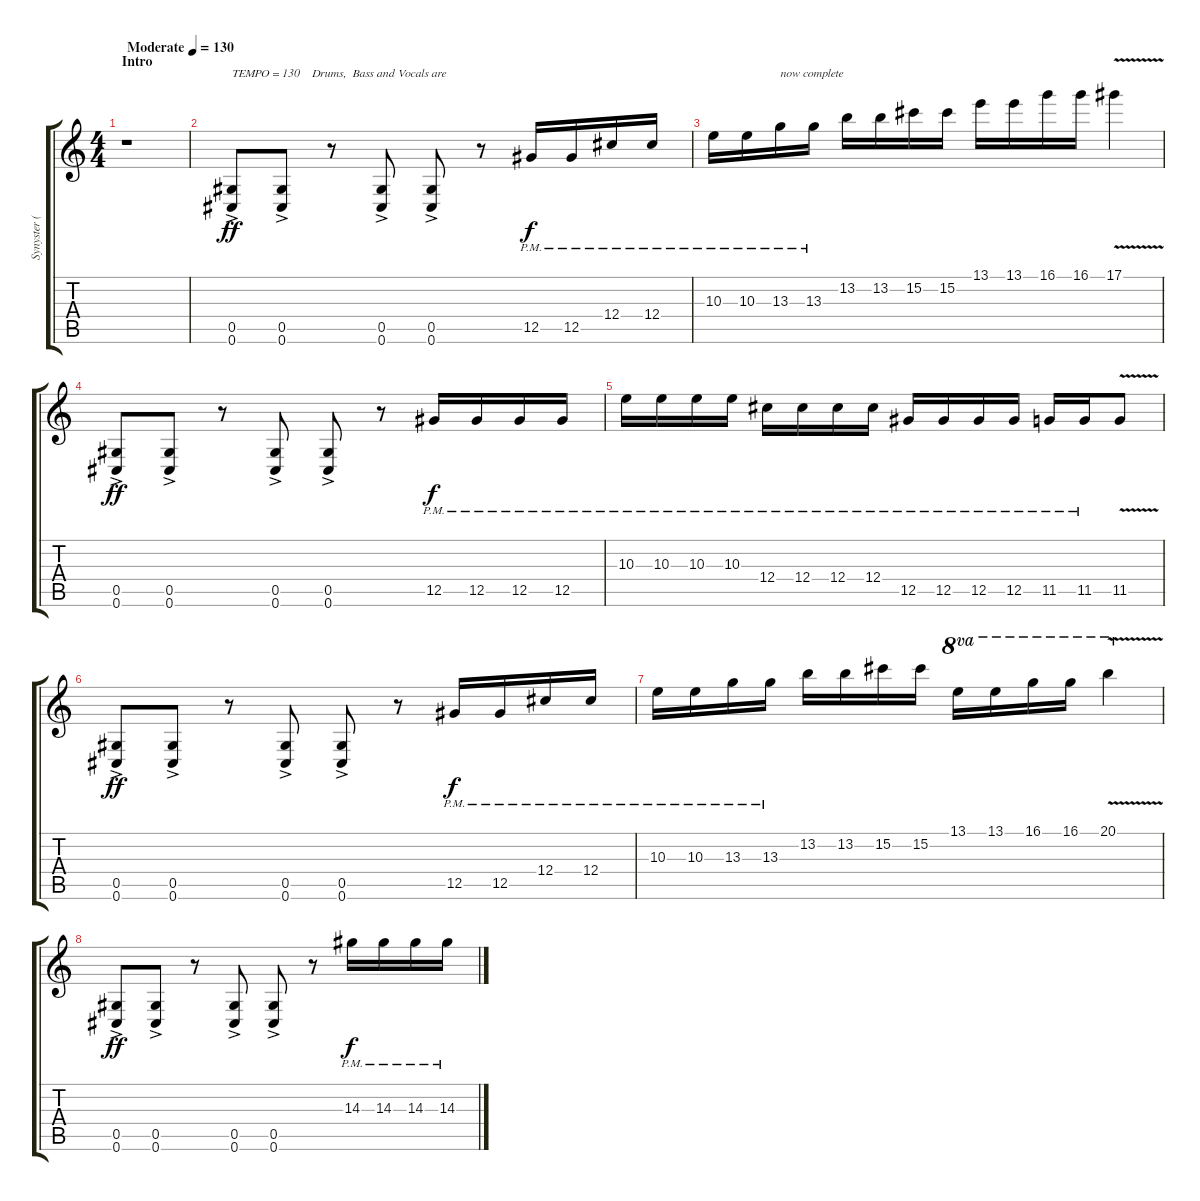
\track ("Synyster ( Lead Gtr )" "Synyster (") {instrument distortionguitar}
\staff {score tabs}
\tuning (Eb4 Bb3 Gb3 Db3 Ab2 Db2) {hide}
\ts (4 4)
\section ("" "Intro")
\tempo (130 "Moderate")
\clef g2
\ks c
r.1{dy ff instrument distortionguitar} |
(0.5{ac} 0.6{ac}).8{txt "TEMPO = 130    Drums,  Bass and Vocals are "} (0.5{ac} 0.6{ac}).8 r.8 (0.5{ac} 0.6{ac}).8 (0.5{ac} 0.6{ac}).8 r.8 12.5{pm}.16{dy f} 12.5{pm}.16 12.4{pm}.16 12.4{pm}.16 |
10.3{pm}.16 10.3{pm}.16 13.3{pm}.16{txt "now complete"} 13.3{pm}.16 13.2.16 13.2.16 15.2.16 15.2.16 13.1.16 13.1.16 16.1.16 16.1.16 17.1{v}.4 |
(0.5{ac} 0.6{ac}).8{dy ff} (0.5{ac} 0.6{ac}).8 r.8 (0.5{ac} 0.6{ac}).8 (0.5{ac} 0.6{ac}).8 r.8 12.5{pm}.16{dy f} 12.5{pm}.16 12.5{pm}.16 12.5{pm}.16 |
10.3{pm}.16 10.3{pm}.16 10.3{pm}.16 10.3{pm}.16 12.4{pm}.16 12.4{pm}.16 12.4{pm}.16 12.4{pm}.16 12.5{pm}.16 12.5{pm}.16 12.5{pm}.16 12.5{pm}.16 11.5{pm}.16 11.5{pm}.16 11.5{v}.8 |
(0.5{ac} 0.6{ac}).8{dy ff} (0.5{ac} 0.6{ac}).8 r.8 (0.5{ac} 0.6{ac}).8 (0.5{ac} 0.6{ac}).8 r.8 12.5{pm}.16{dy f} 12.5{pm}.16 12.4{pm}.16 12.4{pm}.16 |
10.3{pm}.16 10.3{pm}.16 13.3{pm}.16 13.3{pm}.16 13.2.16 13.2.16 15.2.16 15.2.16 13.1.16{ot 8va} 13.1.16{ot 8va} 16.1.16{ot 8va} 16.1.16{ot 8va} 20.1{v}.4{ot 8va} |
(0.5{ac} 0.6{ac}).8{dy ff} (0.5{ac} 0.6{ac}).8 r.8 (0.5{ac} 0.6{ac}).8 (0.5{ac} 0.6{ac}).8 r.8 14.3{pm}.16{dy f} 14.3{pm}.16 14.3{pm}.16 14.3{pm}.16
